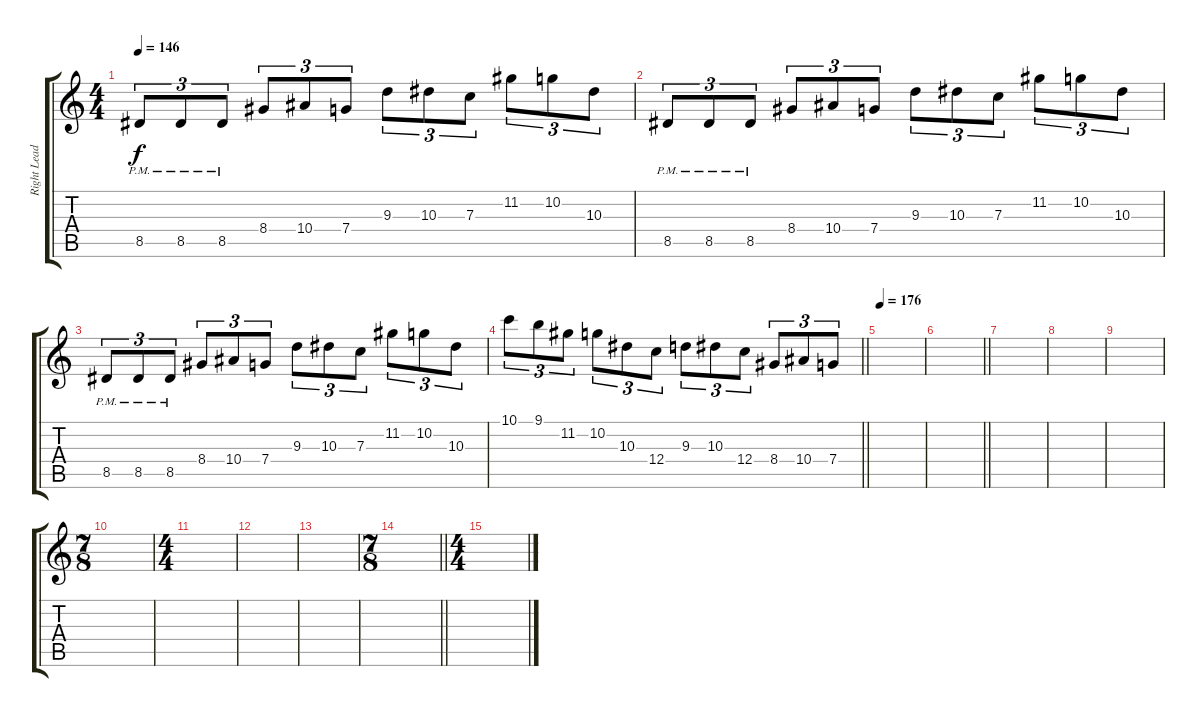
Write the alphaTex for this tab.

\track ("Right Lead" "Right Lead") {instrument distortionguitar}
\staff {score tabs}
\tuning (D4 A3 F3 C3 G2 C2) {hide}
\ts (4 4)
\tempo 146
\clef g2
\ks c
8.5{pm}.8{tu (3 2) dy f} 8.5{pm}.8{tu (3 2)} 8.5{pm}.8{tu (3 2)} 8.4.8{tu (3 2)} 10.4.8{tu (3 2)} 7.4.8{tu (3 2)} 9.3.8{tu (3 2)} 10.3.8{tu (3 2)} 7.3.8{tu (3 2)} 11.2.8{tu (3 2)} 10.2.8{tu (3 2)} 10.3.8{tu (3 2)} |
8.5{pm}.8{tu (3 2)} 8.5{pm}.8{tu (3 2)} 8.5{pm}.8{tu (3 2)} 8.4.8{tu (3 2)} 10.4.8{tu (3 2)} 7.4.8{tu (3 2)} 9.3.8{tu (3 2)} 10.3.8{tu (3 2)} 7.3.8{tu (3 2)} 11.2.8{tu (3 2)} 10.2.8{tu (3 2)} 10.3.8{tu (3 2)} |
8.5{pm}.8{tu (3 2)} 8.5{pm}.8{tu (3 2)} 8.5{pm}.8{tu (3 2)} 8.4.8{tu (3 2)} 10.4.8{tu (3 2)} 7.4.8{tu (3 2)} 9.3.8{tu (3 2)} 10.3.8{tu (3 2)} 7.3.8{tu (3 2)} 11.2.8{tu (3 2)} 10.2.8{tu (3 2)} 10.3.8{tu (3 2)} |
\barLineRight lightlight
10.1.8{tu (3 2)} 9.1.8{tu (3 2)} 11.2.8{tu (3 2)} 10.2.8{tu (3 2)} 10.3.8{tu (3 2)} 12.4.8{tu (3 2)} 9.3.8{tu (3 2)} 10.3.8{tu (3 2)} 12.4.8{tu (3 2)} 8.4.8{tu (3 2)} 10.4.8{tu (3 2)} 7.4.8{tu (3 2)} |
\section ("" "")
\tempo 176
|
\barLineRight lightlight
|
\section ("" "")
|
|
|
\ts (7 8)
|
\ts (4 4)
|
|
|
\ts (7 8)
\barLineRight lightlight
|
\ts (4 4)
\section ("" "")
